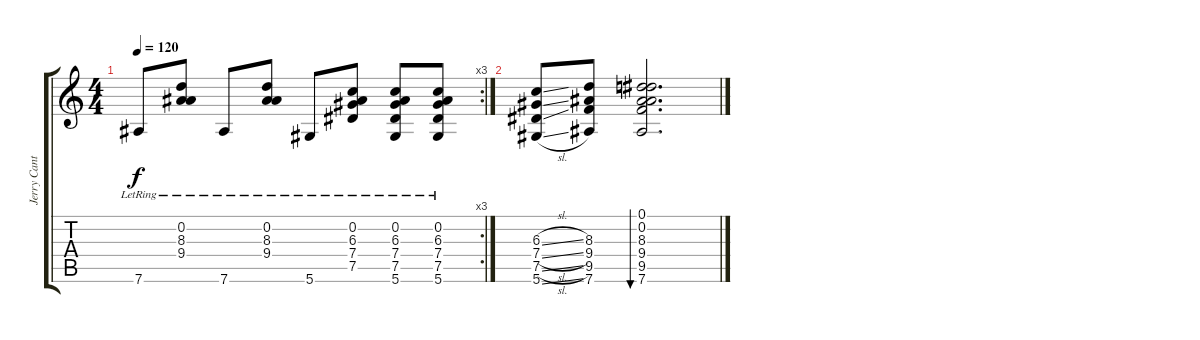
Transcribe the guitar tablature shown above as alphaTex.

\track ("Jerry Cantrell - Backing Acoustic" "Jerry Cant") {instrument acousticguitarnylon}
\staff {score tabs}
\tuning (Eb4 Bb3 Gb3 Db3 Ab2 Eb2) {hide}
\rc 3
\ts (4 4)
\tempo 120
\clef g2
\ks c
7.6{lr}.8{dy f} (0.2{lr} 8.3{lr} 9.4{lr}).8 7.6{lr}.8 (0.2{lr} 8.3{lr} 9.4{lr}).8 5.6{lr}.8 (0.2{lr} 6.3{lr} 7.4{lr} 7.5{lr}).8 (0.2{lr} 6.3{lr} 7.4{lr} 7.5{lr} 5.6{lr}).8 (0.2{lr} 6.3{lr} 7.4{lr} 7.5{lr} 5.6{lr}).8 |
(6.3{sl} 7.4{sl} 7.5{sl} 5.6{sl}).8 (8.3 9.4 9.5 7.6).8 (0.1 0.2 8.3 9.4 9.5 7.6).2{d bu 240}
